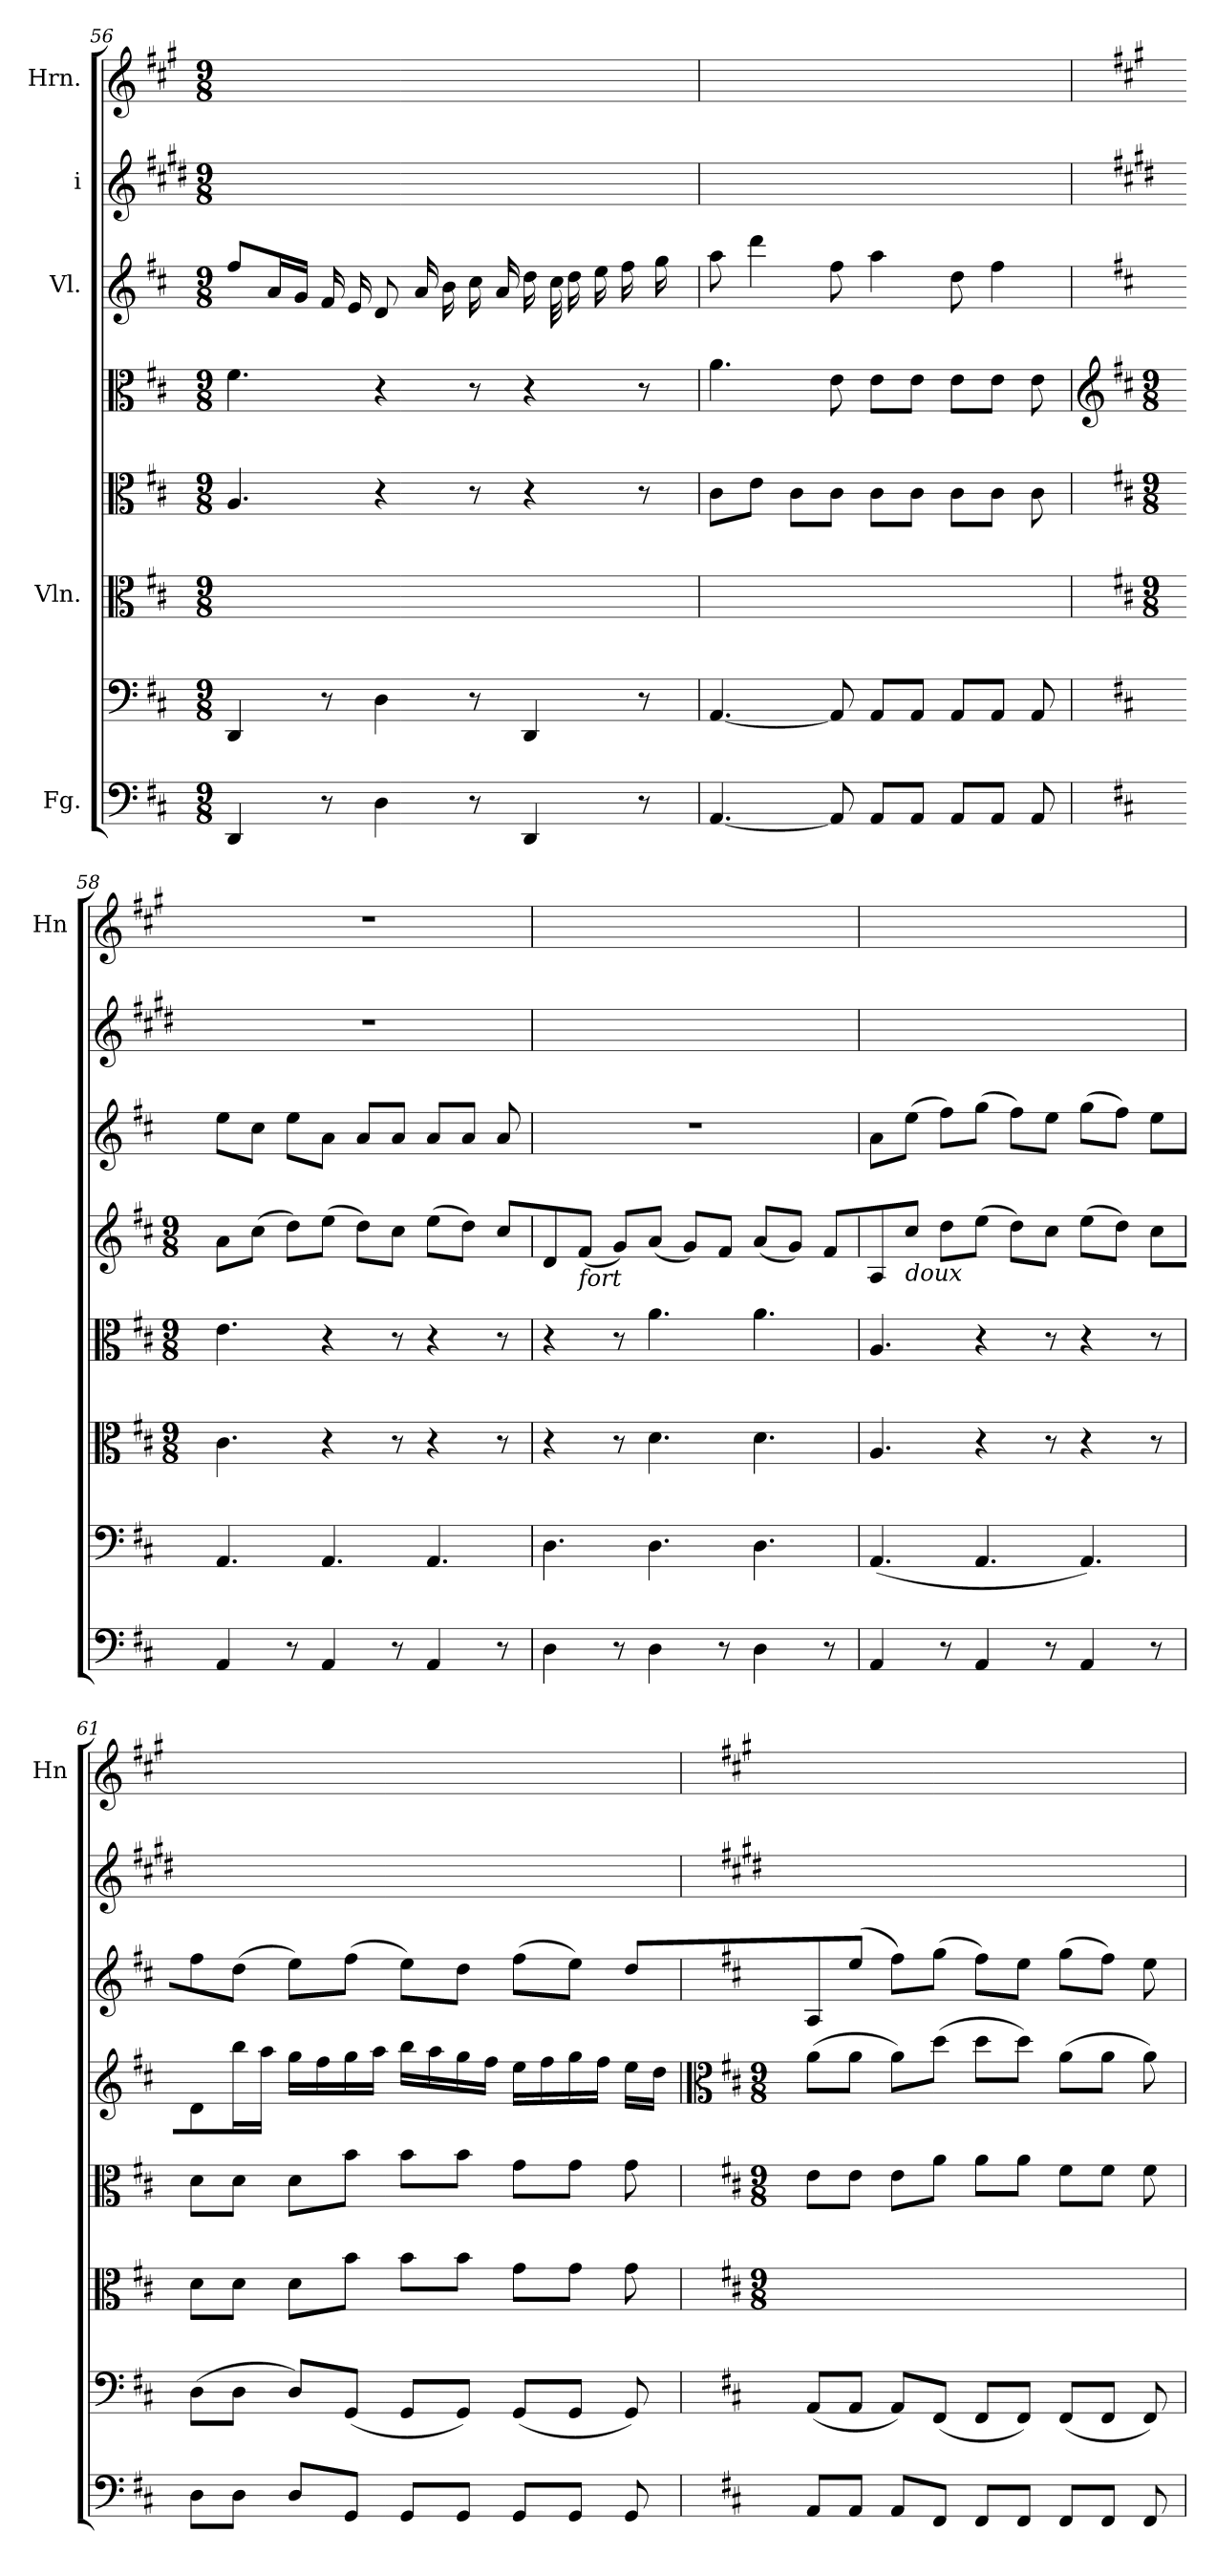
**kern	**kern	**kern	**kern	**kern	**kern	**kern	**kern
*part5	*part5	*part4	*part4	*part4	*part3	*part2	*part1
*staff8	*staff7	*staff6	*staff5	*staff4	*staff3	*staff2	*staff1
*I"Fg.	*	*I"Vln.	*	*	*I"Vl.	*I"i	*I"Hrn.
*	*	*	*	*	*	*	*I'Hn
*clefF4	*clefF4	*clefC3	*clefC3	*clefC3	*clefG2	*clefG2	*clefG2
*	*	*	*	*	*	*ITrd1c2	*ITrd4c7
*k[f#c#]	*k[f#c#]	*k[f#c#]	*k[f#c#]	*k[f#c#]	*k[f#c#]	*k[f#c#]	*k[f#c#]
*D:	*D:	*D:	*D:	*D:	*D:	*D:	*D:
*M9/8	*M9/8	*M9/8	*M9/8	*M9/8	*M9/8	*M9/8	*M9/8
=56A	=56A	=56A	=56A	=56A	=56A	=56A	=56A
4DD	4DD	1ryy	4.A	4.f#	8ff#/	2ryy	2ryy
.	.	.	.	.	16a/L	.	.
.	.	.	.	.	16g/JJ	.	.
8r	8r	.	.	.	16f#/LL	.	.
.	.	.	.	.	16e/	.	.
4D	4D	.	4r	4r	8dJ	.	.
.	.	.	.	.	16aLL	2ryy	2ryy
.	.	.	.	.	16b	.	.
8r	8r	.	8r	8r	16cc#	.	.
.	.	.	.	.	16aJJ	.	.
4DD	4DD	.	4r	4r	16ddLL	.	.
.	.	.	.	.	32cc#L	.	.
.	.	.	.	.	16dd	.	.
.	.	.	.	.	16eeJJ	.	.
.	.	.	.	.	16ff#LL	.	.
8r	8r	8ryy	8r	8r	.	8ryy	8ryy
.	.	.	.	.	16ggJJ	.	.
.	.	.	.	.	32ryy	.	.
=57A	=57A	=57A	=57A	=57A	=57A	=57A	=57A
[4.AA	[4.AA	1ryy	8c#L	4.a	8aa	2ryy	2ryy
.	.	.	8eJ	.	4ddd	.	.
.	.	.	8c#L	.	.	.	.
8AA]	8AA]	.	8c#J	8e	8ff#	.	.
8AAL	8AAL	.	8c#L	8eL	4aa	2ryy	2ryy
8AAJ	8AAJ	.	8c#J	8eJ	.	.	.
8AAL	8AAL	.	8c#L	8eL	8dd	.	.
8AAJ	8AAJ	.	8c#J	8eJ	4ff#	.	.
8AA	8AA	8ryy	8c#	8e	.	8ryy	8ryy
!!LO:LB:g=z
=58A	=58A	=58A	=58A	=58A	=58A	=58A	=58A
*	*	*	*	*clefG2	*	*	*
*	*	*k[f#c#]	*k[f#c#]	*k[f#c#]	*	*	*
*	*	*D:	*D:	*D:	*	*	*
*	*	*M9/8	*M9/8	*M9/8	*	*	*
4AA	4.AA	4.c#	4.e	8aL	8eeL	8%9r	8%9r
.	.	.	.	(>8cc#J	8cc#J	.	.
8r	.	.	.	8ddL)	8eeL	.	.
4AA	4.AA	4r	4r	(>8eeJ	8aJ	.	.
.	.	.	.	8ddL)	8aL	.	.
8r	.	8r	8r	8cc#J	8aJ	.	.
4AA	4.AA	4r	4r	(>8eeL	8aL	.	.
.	.	.	.	8ddJ)	8aJ	.	.
8r	.	8r	8r	8cc#L	8a	.	.
!!LO:LB:g=z
=59	=59	=59	=59	=59	=59	=59	=59
4D	4.D	4r	4r	8d	8%9r	2ryy	2ryy
!	!	!	!	!LO:TX:b:i:t=fort	!	!	!
.	.	.	.	(<8f#J	.	.	.
8r	.	8r	8r	8gL)	.	.	.
4D	4.D	4.d	4.a	(<8aJ	.	.	.
.	.	.	.	8gL)	.	2ryy	2ryy
8r	.	.	.	8f#J	.	.	.
4D	4.D	4.d	4.a	(<8aL	.	.	.
.	.	.	.	8gJ)	.	.	.
8r	.	.	.	8f#L	.	8ryy	8ryy
!!LO:LB:g=z
=60	=60	=60	=60	=60	=60	=60	=60
4AA	(<4.AA	4.A	4.A	8A	8aL	2ryy	2ryy
!	!	!	!	!LO:TX:b:i:t=doux	!	!	!
.	.	.	.	8cc#J	(>8eeJ	.	.
8r	.	.	.	8ddL	8ff#L)	.	.
4AA	4.AA	4r	4r	(>8eeJ	(>8ggJ	.	.
.	.	.	.	8ddL)	8ff#L)	2ryy	2ryy
8r	.	8r	8r	8cc#J	8eeJ	.	.
4AA	4.AA)	4r	4r	(>8eeL	(>8ggL	.	.
.	.	.	.	8ddJ)	8ff#J)	.	.
8r	.	8r	8r	8cc#L	8eeL	8ryy	8ryy
=61	=61	=61	=61	=61	=61	=61	=61
8DL	(>8DL	8dL	8dL	8d	8ff#	2ryy	2ryy
8DJ	8DJ	8dJ	8dJ	16bbL	(>8ddJ	.	.
.	.	.	.	16aaJJ	.	.	.
8DL	8DL)	8dL	8dL	16ggLL	8eeL)	.	.
.	.	.	.	16ff#	.	.	.
8GGJ	(<8GGJ	8bJ	8bJ	16gg	(>8ff#J	.	.
.	.	.	.	16aaJJ	.	.	.
8GGL	8GGL	8bL	8bL	16bbLL	8eeL)	2ryy	2ryy
.	.	.	.	16aa	.	.	.
8GGJ	8GGJ)	8bJ	8bJ	16gg	8ddJ	.	.
.	.	.	.	16ff#JJ	.	.	.
8GGL	(<8GGL	8gL	8gL	16eeLL	(>8ff#L	.	.
.	.	.	.	16ff#	.	.	.
8GGJ	8GGJ	8gJ	8gJ	16gg	8eeJ)	.	.
.	.	.	.	16ff#JJ	.	.	.
8GG	8GG)	8g	8g	16eeLL	8ddL	8ryy	8ryy
.	.	.	.	16ddJJ	.	.	.
!!LO:LB:g=z
=62	=62	=62	=62	=62	=62	=62	=62
*	*	*	*	*clefC3	*	*	*
*	*	*k[f#c#]	*k[f#c#]	*k[f#c#]	*	*	*
*	*	*D:	*D:	*D:	*	*	*
*	*	*M9/8	*M9/8	*M9/8	*	*	*
8AA	(<8AAL	1ryy	8e	(>8aL	8A	2ryy	2ryy
8AAJ	8AAJ	.	8eJ	8aJ	(<8eeJ	.	.
8AAL	8AAL)	.	8eL	8aL)	8ff#L)	.	.
8FF#J	(<8FF#J	.	8aJ	(>8ddJ	(>8ggJ	.	.
8FF#L	8FF#L	.	8aL	8ddL	8ff#L)	2ryy	2ryy
8FF#J	8FF#J)	.	8aJ	8ddJ)	8eeJ	.	.
8FF#L	(<8FF#L	.	8f#L	(>8aL	(>8ggL	.	.
8FF#J	8FF#J	.	8f#J	8aJ	8ff#J)	.	.
8FF#L	8FF#L)	8ryy	8f#L	8aL)	8eeL	8ryy	8ryy
=	=	=	=	=	=	=	=
*-	*-	*-	*-	*-	*-	*-	*-
